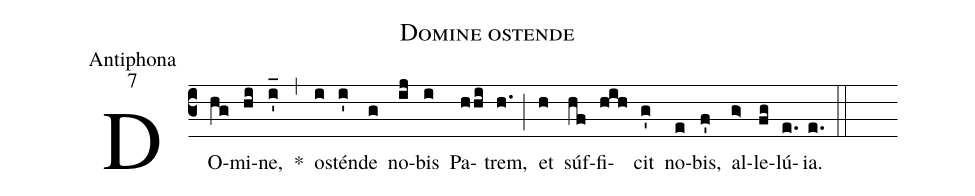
name:Domine ostende;
office-part:Antiphona;
mode:7;
%%
(c3)DO(hg)mi(hi)ne,(i'_) *(,) os(i)tén(i')de(g) no(ij)bis(i) Pa(hhi)trem,(h.) (;) et(h) súf(hf)fi(hih)cit(g') no(e)bis,(f') al(g>)le(fg)lú(e.)ia.(e.) (::)
